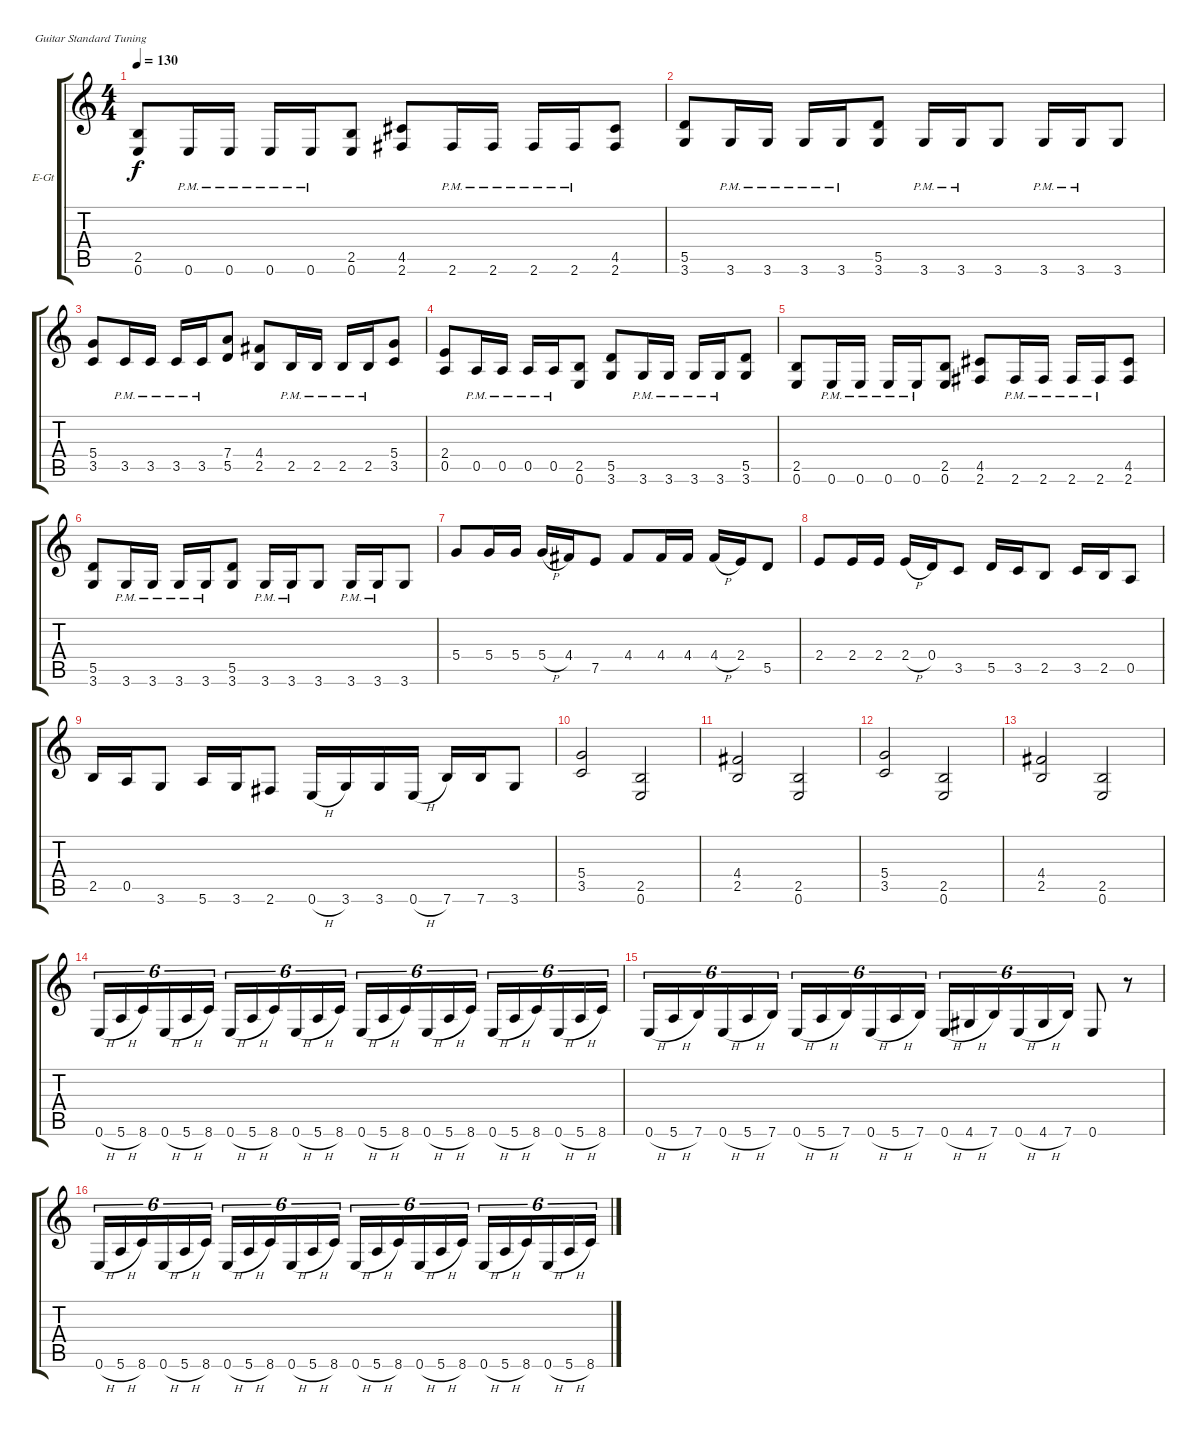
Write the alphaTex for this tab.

\bracketExtendMode groupsimilarinstruments
\firstSystemTrackNameOrientation horizontal
\otherSystemsTrackNameOrientation horizontal
\track ("James" "E-Gt") {instrument distortionguitar}
\staff {score tabs}
\tuning (E4 B3 G3 D3 A2 E2)
\ts (4 4)
\tempo 130
\clef g2
\ks c
(2.5 0.6).8{dy f} 0.6{pm}.16 0.6{pm}.16 0.6{pm}.16 0.6{pm}.16 (2.5 0.6).8 (4.5 2.6).8 2.6{pm}.16 2.6{pm}.16 2.6{pm}.16 2.6{pm}.16 (4.5 2.6).8 |
(5.5 3.6).8 3.6{pm}.16 3.6{pm}.16 3.6{pm}.16 3.6{pm}.16 (5.5 3.6).8 3.6{pm}.16 3.6{pm}.16 3.6.8 3.6{pm}.16 3.6{pm}.16 3.6.8 |
(5.4 3.5).8 3.5{pm}.16 3.5{pm}.16 3.5{pm}.16 3.5{pm}.16 (7.4 5.5).8 (4.4 2.5).8 2.5{pm}.16 2.5{pm}.16 2.5{pm}.16 2.5{pm}.16 (5.4 3.5).8 |
(2.4 0.5).8 0.5{pm}.16 0.5{pm}.16 0.5{pm}.16 0.5{pm}.16 (2.5 0.6).8 (5.5 3.6).8 3.6{pm}.16 3.6{pm}.16 3.6{pm}.16 3.6{pm}.16 (5.5 3.6).8 |
(2.5 0.6).8 0.6{pm}.16 0.6{pm}.16 0.6{pm}.16 0.6{pm}.16 (2.5 0.6).8 (4.5 2.6).8 2.6{pm}.16 2.6{pm}.16 2.6{pm}.16 2.6{pm}.16 (4.5 2.6).8 |
(5.5 3.6).8 3.6{pm}.16 3.6{pm}.16 3.6{pm}.16 3.6{pm}.16 (5.5 3.6).8 3.6{pm}.16 3.6{pm}.16 3.6.8 3.6{pm}.16 3.6{pm}.16 3.6.8 |
5.4.8 5.4.16 5.4.16 5.4{h}.16 4.4.16 7.5.8 4.4.8 4.4.16 4.4.16 4.4{h}.16 2.4.16 5.5.8 |
2.4.8 2.4.16 2.4.16 2.4{h}.16 0.4.16 3.5.8 5.5.16 3.5.16 2.5.8 3.5.16 2.5.16 0.5.8 |
2.5.16 0.5.16 3.6.8 5.6.16 3.6.16 2.6.8 0.6{h}.16 3.6.16 3.6.16 0.6{h}.16 7.6.16 7.6.16 3.6.8 |
(5.4 3.5).2 (2.5 0.6).2 |
(4.4 2.5).2 (2.5 0.6).2 |
(5.4 3.5).2 (2.5 0.6).2 |
(4.4 2.5).2 (2.5 0.6).2 |
0.6{h}.16{tu (6 4)} 5.6{h}.16{tu (6 4)} 8.6.16{tu (6 4)} 0.6{h}.16{tu (6 4)} 5.6{h}.16{tu (6 4)} 8.6.16{tu (6 4)} 0.6{h}.16{tu (6 4)} 5.6{h}.16{tu (6 4)} 8.6.16{tu (6 4)} 0.6{h}.16{tu (6 4)} 5.6{h}.16{tu (6 4)} 8.6.16{tu (6 4)} 0.6{h}.16{tu (6 4)} 5.6{h}.16{tu (6 4)} 8.6.16{tu (6 4)} 0.6{h}.16{tu (6 4)} 5.6{h}.16{tu (6 4)} 8.6.16{tu (6 4)} 0.6{h}.16{tu (6 4)} 5.6{h}.16{tu (6 4)} 8.6.16{tu (6 4)} 0.6{h}.16{tu (6 4)} 5.6{h}.16{tu (6 4)} 8.6.16{tu (6 4)} |
0.6{h}.16{tu (6 4)} 5.6{h}.16{tu (6 4)} 7.6.16{tu (6 4)} 0.6{h}.16{tu (6 4)} 5.6{h}.16{tu (6 4)} 7.6.16{tu (6 4)} 0.6{h}.16{tu (6 4)} 5.6{h}.16{tu (6 4)} 7.6.16{tu (6 4)} 0.6{h}.16{tu (6 4)} 5.6{h}.16{tu (6 4)} 7.6.16{tu (6 4)} 0.6{h}.16{tu (6 4)} 4.6{h}.16{tu (6 4)} 7.6.16{tu (6 4)} 0.6{h}.16{tu (6 4)} 4.6{h}.16{tu (6 4)} 7.6.16{tu (6 4)} 0.6.8 r.8 |
0.6{h}.16{tu (6 4)} 5.6{h}.16{tu (6 4)} 8.6.16{tu (6 4)} 0.6{h}.16{tu (6 4)} 5.6{h}.16{tu (6 4)} 8.6.16{tu (6 4)} 0.6{h}.16{tu (6 4)} 5.6{h}.16{tu (6 4)} 8.6.16{tu (6 4)} 0.6{h}.16{tu (6 4)} 5.6{h}.16{tu (6 4)} 8.6.16{tu (6 4)} 0.6{h}.16{tu (6 4)} 5.6{h}.16{tu (6 4)} 8.6.16{tu (6 4)} 0.6{h}.16{tu (6 4)} 5.6{h}.16{tu (6 4)} 8.6.16{tu (6 4)} 0.6{h}.16{tu (6 4)} 5.6{h}.16{tu (6 4)} 8.6.16{tu (6 4)} 0.6{h}.16{tu (6 4)} 5.6{h}.16{tu (6 4)} 8.6.16{tu (6 4)}
